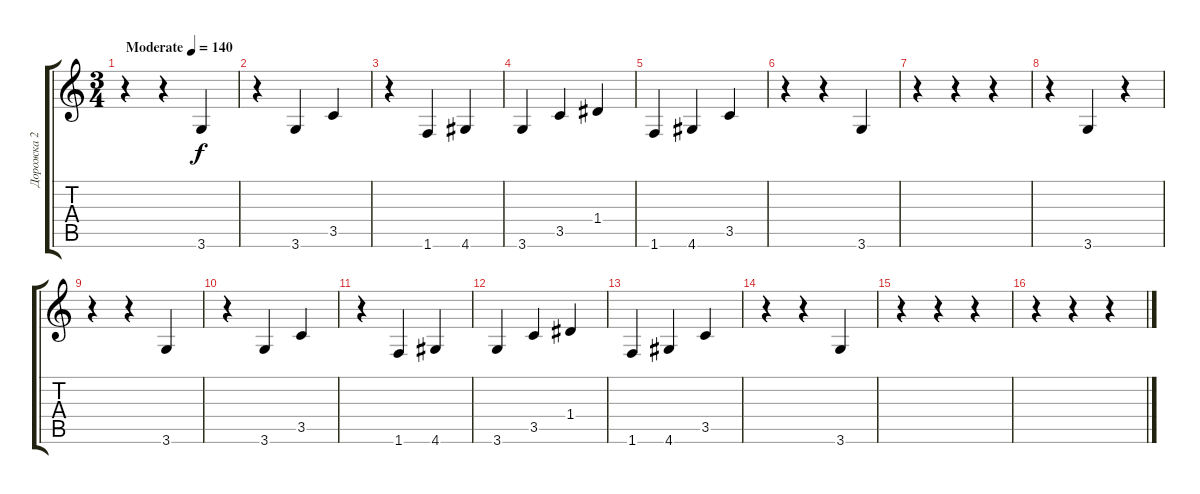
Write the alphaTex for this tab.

\track ("Дорожка 2" "Дорожка 2") {instrument electricbassfinger}
\staff {score tabs}
\tuning (E4 B3 G3 D3 A2 E2) {hide}
\ts (3 4)
\tempo (140 "Moderate")
\clef g2
\ks c
r.4{dy f instrument electricbassfinger} r.4 3.6.4 |
r.4 3.6.4 3.5.4 |
r.4 1.6.4 4.6.4 |
3.6.4 3.5.4 1.4.4 |
1.6.4 4.6.4 3.5.4 |
r.4 r.4 3.6.4 |
r.4 r.4 r.4 |
r.4 3.6.4 r.4 |
r.4 r.4 3.6.4 |
r.4 3.6.4 3.5.4 |
r.4 1.6.4 4.6.4 |
3.6.4 3.5.4 1.4.4 |
1.6.4 4.6.4 3.5.4 |
r.4 r.4 3.6.4 |
r.4 r.4 r.4 |
r.4 r.4 r.4
